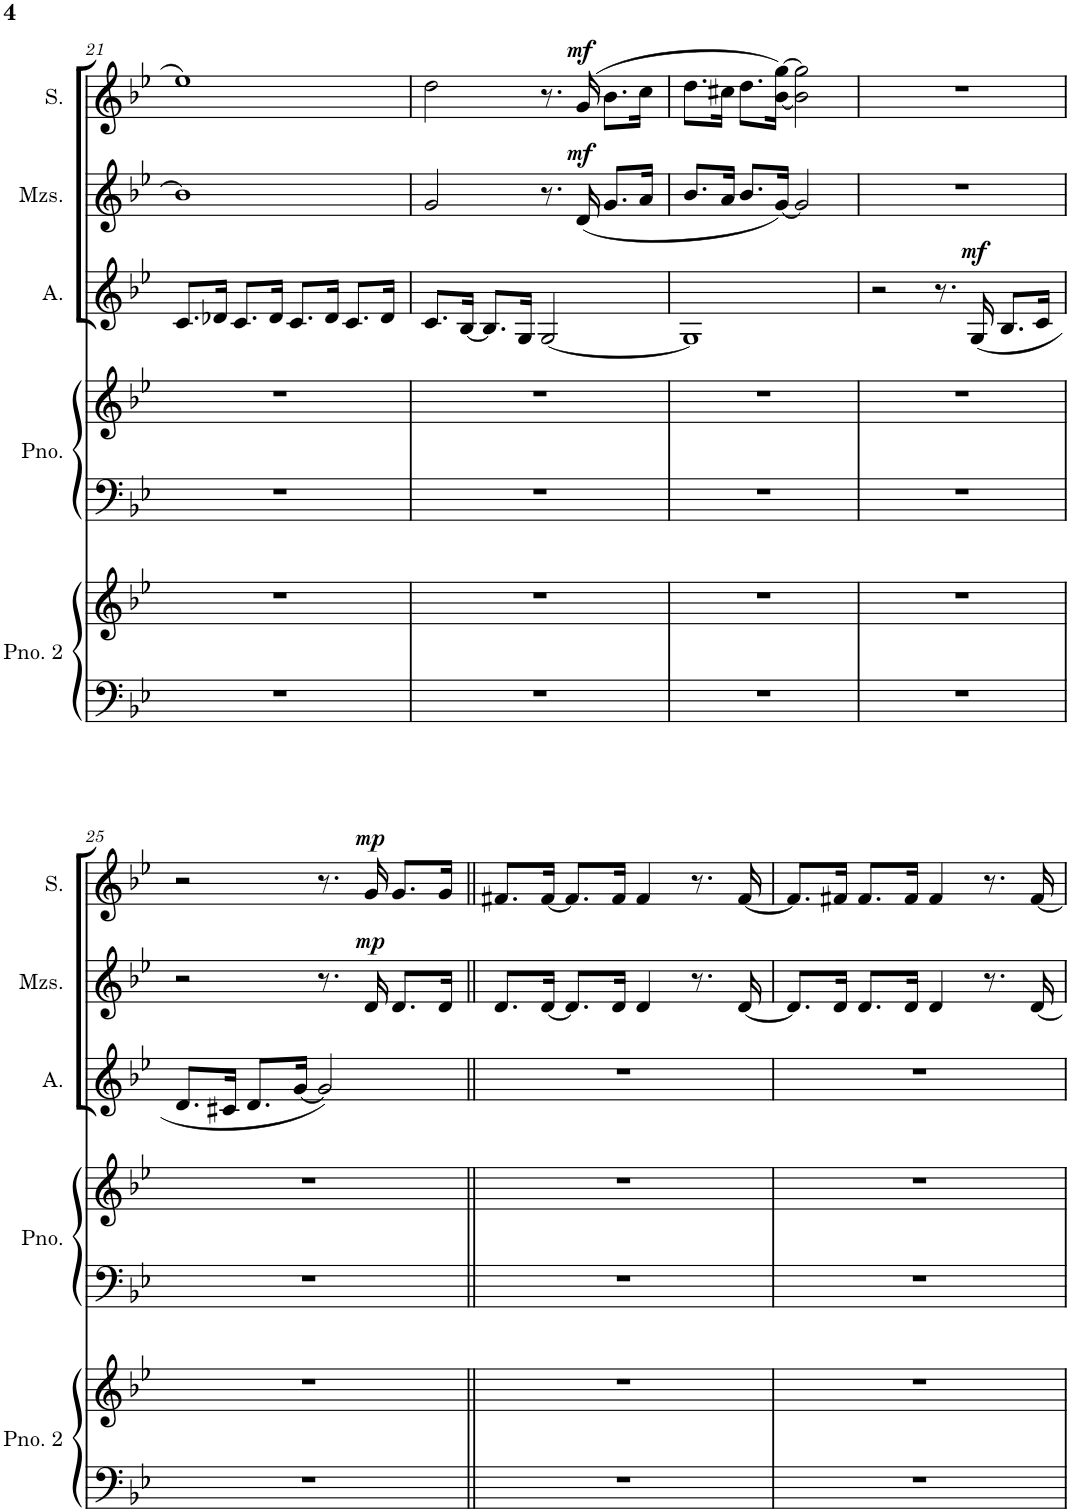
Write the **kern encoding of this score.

**kern	**kern	**kern	**kern	**kern	**dynam	**kern	**dynam	**kern	**dynam
*part5	*part5	*part4	*part4	*part3	*part3	*part2	*part2	*part1	*part1
*staff7	*staff6	*staff5	*staff4	*staff3	*staff3	*staff2	*staff2	*staff1	*staff1
*I"Piano 2	*	*I"Piano	*	*I"Alto	*	*I"Mezzo-soprano	*	*I"Soprano	*
*I'Pno. 2	*	*I'Pno.	*	*I'A.	*	*I'Mzs.	*	*I'S.	*
!!LO:PB:g=z
*clefF4	*clefG2	*clefF4	*clefG2	*clefG2	*	*clefG2	*	*clefG2	*
*k[b-e-]	*k[b-e-]	*k[b-e-]	*k[b-e-]	*k[b-e-]	*	*k[b-e-]	*	*k[b-e-]	*
*M4/4	*M4/4	*M4/4	*M4/4	*M4/4	*	*M4/4	*	*M4/4	*
=21	=21	=21	=21	=21	=21	=21	=21	=21	=21
1r	1r	1r	1r	8.c/L	.	1b-]	.	1ee-	.
.	.	.	.	16d-X/Jk	.	.	.	.	.
.	.	.	.	8.c/L	.	.	.	.	.
.	.	.	.	16d-/Jk	.	.	.	.	.
.	.	.	.	8.c/L	.	.	.	.	.
.	.	.	.	16d-/Jk	.	.	.	.	.
.	.	.	.	8.c/L	.	.	.	.	.
.	.	.	.	16d-/Jk	.	.	.	.	.
=22	=22	=22	=22	=22	=22	=22	=22	=22	=22
1r	1r	1r	1r	8.c/L	.	2g/	.	2dd\	.
.	.	.	.	[16B-/Jk	.	.	.	.	.
.	.	.	.	8.B-/L]	.	.	.	.	.
.	.	.	.	16G/Jk	.	.	.	.	.
.	.	.	.	[2G/	.	8.r	.	8.r	.
!	!	!	!	!	!	!	!LO:DY:a	!	!LO:DY:a
.	.	.	.	.	.	(16d/	mf	(16g/	mf
.	.	.	.	.	.	8.g/L	.	8.b-\L	.
.	.	.	.	.	.	16a/Jk	.	16cc\Jk	.
=23	=23	=23	=23	=23	=23	=23	=23	=23	=23
1r	1r	1r	1r	1G]	.	8.b-/L	.	8.dd\L	.
.	.	.	.	.	.	16a/Jk	.	16cc#X\Jk	.
.	.	.	.	.	.	8.b-/L	.	8.dd\L	.
.	.	.	.	.	.	[16g/Jk)	.	[16b-\ [16gg\Jk)	.
.	.	.	.	.	.	2g/]	.	2b-\] 2gg\]	.
=24	=24	=24	=24	=24	=24	=24	=24	=24	=24
1r	1r	1r	1r	2r	.	1r	.	1r	.
.	.	.	.	8.r	.	.	.	.	.
!	!	!	!	!	!LO:DY:a	!	!	!	!
.	.	.	.	(16G/	mf	.	.	.	.
.	.	.	.	8.B-/L	.	.	.	.	.
.	.	.	.	16c/Jk	.	.	.	.	.
!!LO:LB:g=z
=25	=25	=25	=25	=25	=25	=25	=25	=25	=25
1r	1r	1r	1r	8.d/L	.	2r	.	2r	.
.	.	.	.	16c#X/Jk	.	.	.	.	.
.	.	.	.	8.d/L	.	.	.	.	.
.	.	.	.	[16g/Jk	.	.	.	.	.
.	.	.	.	2g/])	.	8.r	.	8.r	.
!	!	!	!	!	!	!	!LO:DY:a	!	!LO:DY:a
.	.	.	.	.	.	16d/	mp	16g/	mp
.	.	.	.	.	.	8.d/L	.	8.g/L	.
.	.	.	.	.	.	16d/Jk	.	16g/Jk	.
=26||	=26||	=26||	=26||	=26||	=26||	=26||	=26||	=26||	=26||
1r	1r	1r	1r	1r	.	8.d/L	.	8.f#X/L	.
.	.	.	.	.	.	[16d/Jk	.	[16f#/Jk	.
.	.	.	.	.	.	8.d/L]	.	8.f#/L]	.
.	.	.	.	.	.	16d/Jk	.	16f#/Jk	.
.	.	.	.	.	.	4d/	.	4f#/	.
.	.	.	.	.	.	8.r	.	8.r	.
.	.	.	.	.	.	[16d/	.	[16f#/	.
=27	=27	=27	=27	=27	=27	=27	=27	=27	=27
1r	1r	1r	1r	1r	.	8.d/L]	.	8.f#/L]	.
.	.	.	.	.	.	16d/Jk	.	16f#X/Jk	.
.	.	.	.	.	.	8.d/L	.	8.f#/L	.
.	.	.	.	.	.	16d/Jk	.	16f#/Jk	.
.	.	.	.	.	.	4d/	.	4f#/	.
.	.	.	.	.	.	8.r	.	8.r	.
.	.	.	.	.	.	[16d/	.	[16f#/	.
=	=	=	=	=	=	=	=	=	=
*-	*-	*-	*-	*-	*-	*-	*-	*-	*-
